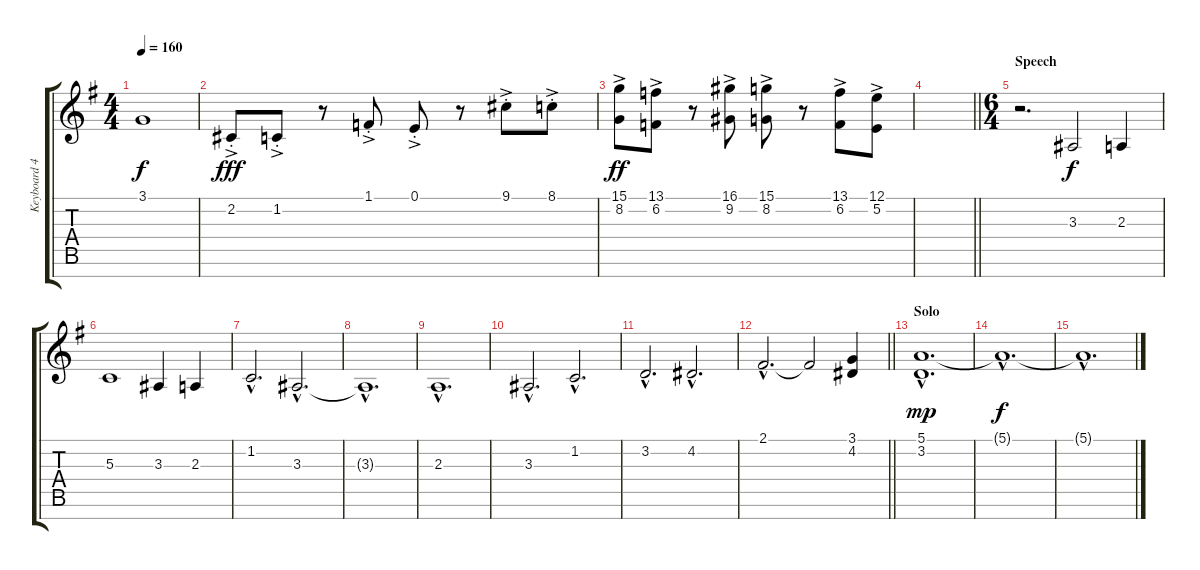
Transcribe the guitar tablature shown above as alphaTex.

\track ("Keyboard 4 - Brat/Shagrath" "Keyboard 4") {instrument frenchhorn}
\staff {score tabs}
\tuning (E4 B3 G3 D3 A2 E2 B1) {hide}
\ts (4 4)
\tempo 160
\clef g2
\ks g
3.1.1{dy f} |
2.2{ac st}.8{dy fff volume 16} 1.2{ac st}.8 r.8 1.1{ac st}.8 0.1{ac st}.8 r.8 9.1{ac st}.8 8.1{ac st}.8 |
(15.1{ac} 8.2{ac}).8{dy ff} (13.1{ac} 6.2{ac}).8 r.8 (16.1{ac} 9.2{ac}).8 (15.1{ac} 8.2{ac}).8 r.8 (13.1{ac} 6.2{ac}).8 (12.1{ac} 5.2{ac}).8 |
\barLineRight lightlight
|
\ts (6 4)
\section ("" "Speech")
r.2{d volume 13} 3.3.2{dy f} 2.3.4 |
5.3.1 3.3.4 2.3.4 |
1.2{hac}.2{d} 3.3{hac}.2{d} |
3.3{hac t}.1{d} |
2.3{hac}.1{d} |
3.3{hac}.2{d} 1.2{hac}.2{d} |
3.2{hac}.2{d} 4.2{hac}.2{d} |
\barLineRight lightlight
2.1{hac}.2{d} 2.1{t}.2 (3.1 4.2).4 |
\section ("" "Solo")
(5.1{hac} 3.2{hac}).1{d dy mp} |
5.1{hac t}.1{d dy f volume 4} |
5.1{hac t}.1{d}
